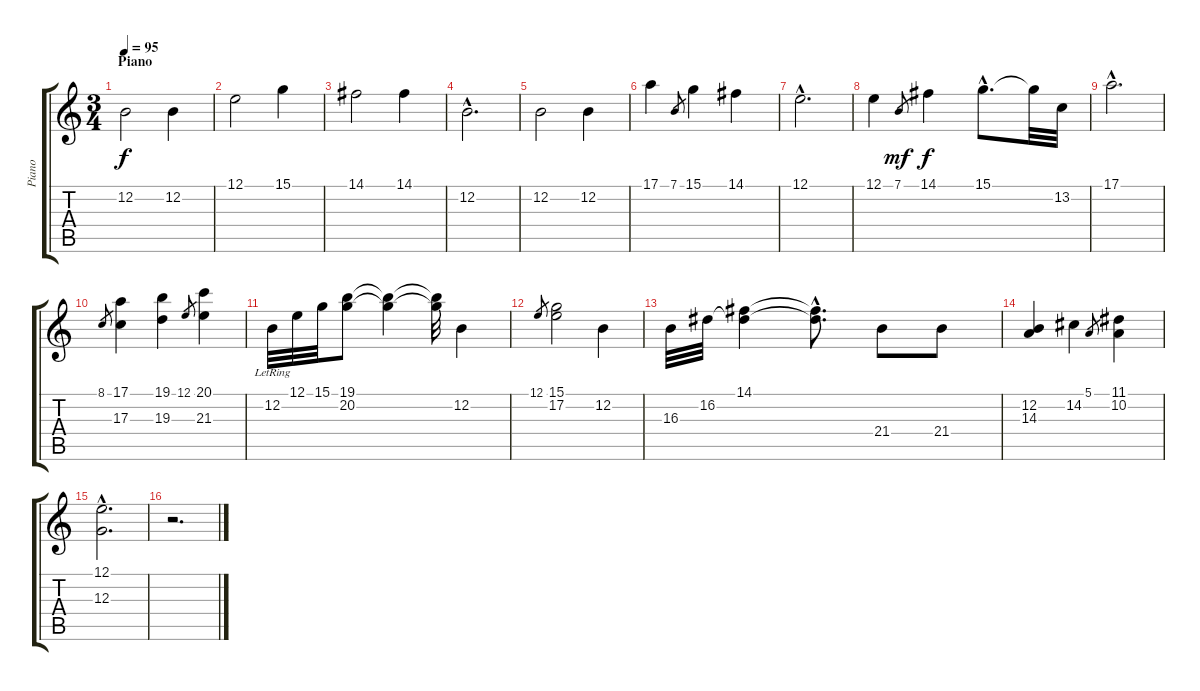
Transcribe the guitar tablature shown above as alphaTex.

\track ("Piano" "Piano") {instrument brightacousticpiano}
\staff {score tabs}
\tuning (E4 B3 G3 D3 A2 E2) {hide}
\ts (3 4)
\section ("" "Piano")
\tempo 95
\clef g2
\ks c
12.2.2{dy f instrument brightacousticpiano} 12.2.4 |
12.1.2 15.1.4 |
14.1.2 14.1.4 |
12.2{hac}.2{d} |
12.2.2 12.2.4 |
17.1.4 7.1.8{gr} 15.1.4 14.1.4 |
12.1{hac}.2{d} |
12.1.4 7.1.8{gr dy mf} 14.1.4{dy f} 15.1{hac}.8{d} 15.1{t}.32 13.2.32 |
17.1{hac}.2{d} |
8.1.8{gr} (17.1 17.3).4 (19.1 19.3).4 12.1.8{gr} (20.1 21.3).4 |
12.2{lr}.32 12.1.32 15.1.32 (19.1 20.2).8 (19.1{t} 20.2{t}).4 (19.1{t} 20.2{t}).32 12.2.4 |
12.1.8{gr} (15.1 17.2).2 12.2.4 |
16.3.32 16.2.32 (14.1 16.2{t}).4 (14.1{hac t} 16.2{hac t}).8{d} 21.4.8 21.4.8 |
(12.2 14.3).4 14.2.4 5.1.8{gr} (11.1 10.2).4 |
(12.1{hac} 12.3{hac}).2{d} |
r.2{d}
